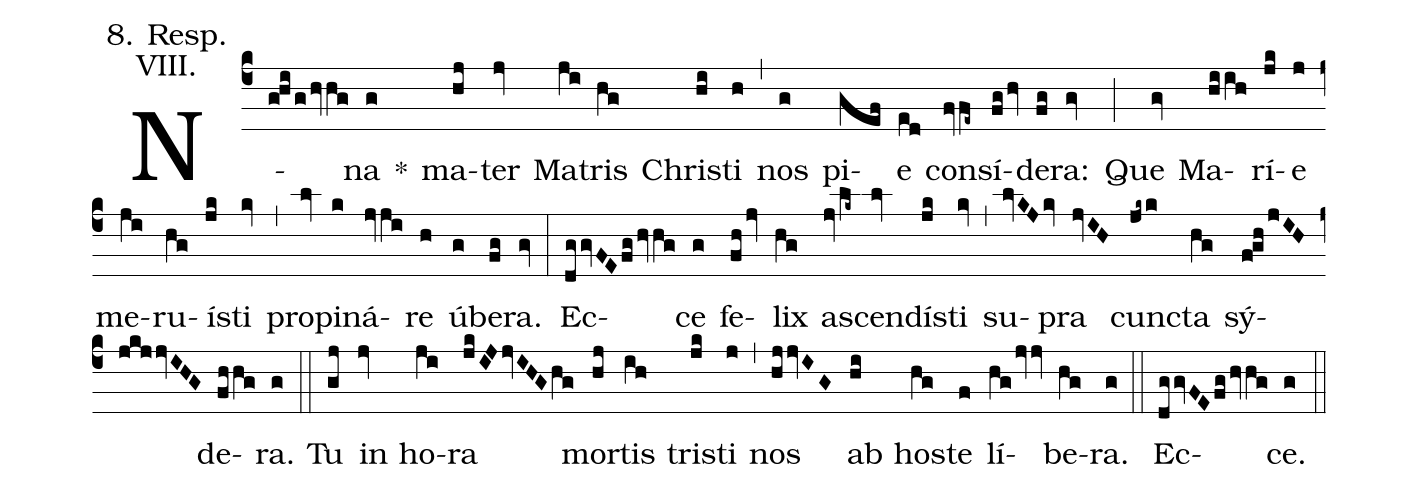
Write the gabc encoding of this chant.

annotation: 8. Resp.;
annotation: VIII.;
%%
(c4)
N(ghighvhg)na(g) *() ma(hj)ter(jv) Ma(ji)tris(hg) Chris(hi)ti(h) (,)
nos(g) pi(gef)e(ed) con(fvfe~)sí(fghv)de(fg)ra:(gv) (;)
Que(gv) Ma(hiih)rí(jk)e(j) me(ji)ru(hg)ís(jk)ti(kv) (,)
pro(lv)pi(k)ná(jvji)re(h) ú(g)be(fg)ra.(gv) (:)
Ec(dggvFEfghvhg)ce(g) fe(fhjv)lix(hg) as(jvlk~)cen(lv)dís(jk)ti(kv) (,)
su(lvKJkv)pra(jvIH) cunc(jk~k)ta(hg) sý(fghjIHjkjjvIHG)de(fhhg)ra.(g) (::)

Tu(gj) in(jv) ho(ji)ra(jkIJjvIHGhg) mor(hj)tis(ih) tris(jk)ti(j) (,)
nos(hjjvIG) ab(hi) hos(hg)te(f) lí(hgjvjv)be(hg)ra.(g) (::)

Ec(dggvFEfghvhg)ce.(g) (::)
